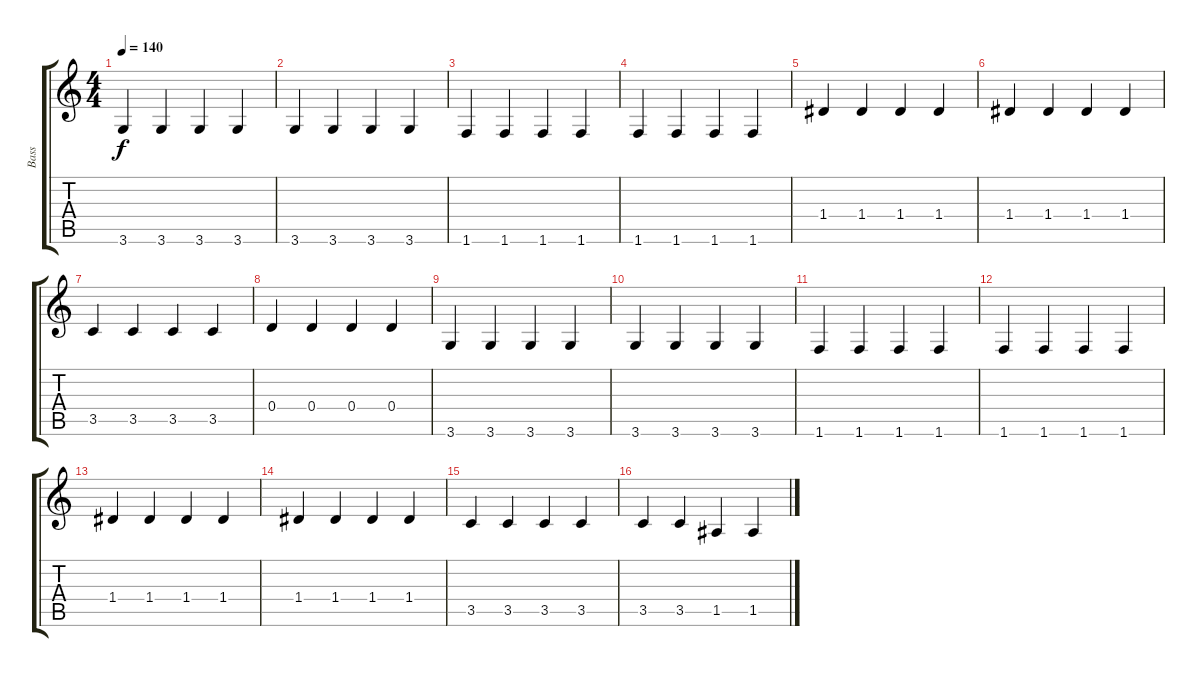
\track ("Bass" "Bass") {instrument electricbassfinger}
\staff {score tabs}
\tuning (E4 B3 G3 D3 A2 E2) {hide}
\ts (4 4)
\tempo 140
\clef g2
\ks c
3.6.4{dy f} 3.6.4 3.6.4 3.6.4 |
3.6.4 3.6.4 3.6.4 3.6.4 |
1.6.4 1.6.4 1.6.4 1.6.4 |
1.6.4 1.6.4 1.6.4 1.6.4 |
1.4.4 1.4.4 1.4.4 1.4.4 |
1.4.4 1.4.4 1.4.4 1.4.4 |
3.5.4 3.5.4 3.5.4 3.5.4 |
0.4.4 0.4.4 0.4.4 0.4.4 |
3.6.4 3.6.4 3.6.4 3.6.4 |
3.6.4 3.6.4 3.6.4 3.6.4 |
1.6.4 1.6.4 1.6.4 1.6.4 |
1.6.4 1.6.4 1.6.4 1.6.4 |
1.4.4 1.4.4 1.4.4 1.4.4 |
1.4.4 1.4.4 1.4.4 1.4.4 |
3.5.4 3.5.4 3.5.4 3.5.4 |
3.5.4 3.5.4 1.5.4 1.5.4
